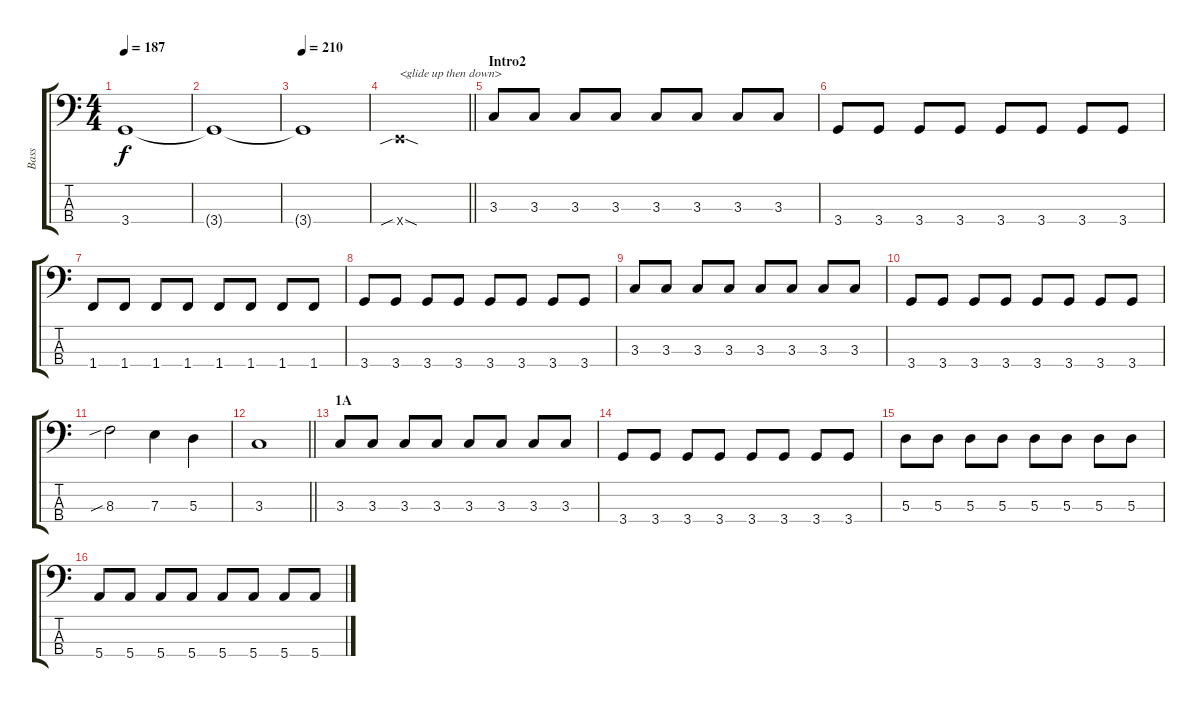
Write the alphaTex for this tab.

\track ("Bass" "Bass") {instrument electricbasspick}
\staff {score tabs}
\tuning (G2 D2 A1 E1) {hide}
\ts (4 4)
\tempo 187
\clef f4
\ks c
3.4.1{dy f} |
3.4{t}.1 |
\tempo 210
3.4{t}.1 |
\barLineRight lightlight
0.4{sib sod x}.1{txt "<glide up then down>"} |
\section ("" "Intro2")
3.3.8 3.3.8 3.3.8 3.3.8 3.3.8 3.3.8 3.3.8 3.3.8 |
3.4.8 3.4.8 3.4.8 3.4.8 3.4.8 3.4.8 3.4.8 3.4.8 |
1.4.8 1.4.8 1.4.8 1.4.8 1.4.8 1.4.8 1.4.8 1.4.8 |
3.4.8 3.4.8 3.4.8 3.4.8 3.4.8 3.4.8 3.4.8 3.4.8 |
3.3.8 3.3.8 3.3.8 3.3.8 3.3.8 3.3.8 3.3.8 3.3.8 |
3.4.8 3.4.8 3.4.8 3.4.8 3.4.8 3.4.8 3.4.8 3.4.8 |
8.3{sib}.2 7.3.4 5.3.4 |
\barLineRight lightlight
3.3.1 |
\section ("" "1A")
3.3.8 3.3.8 3.3.8 3.3.8 3.3.8 3.3.8 3.3.8 3.3.8 |
3.4.8 3.4.8 3.4.8 3.4.8 3.4.8 3.4.8 3.4.8 3.4.8 |
5.3.8 5.3.8 5.3.8 5.3.8 5.3.8 5.3.8 5.3.8 5.3.8 |
5.4.8 5.4.8 5.4.8 5.4.8 5.4.8 5.4.8 5.4.8 5.4.8
